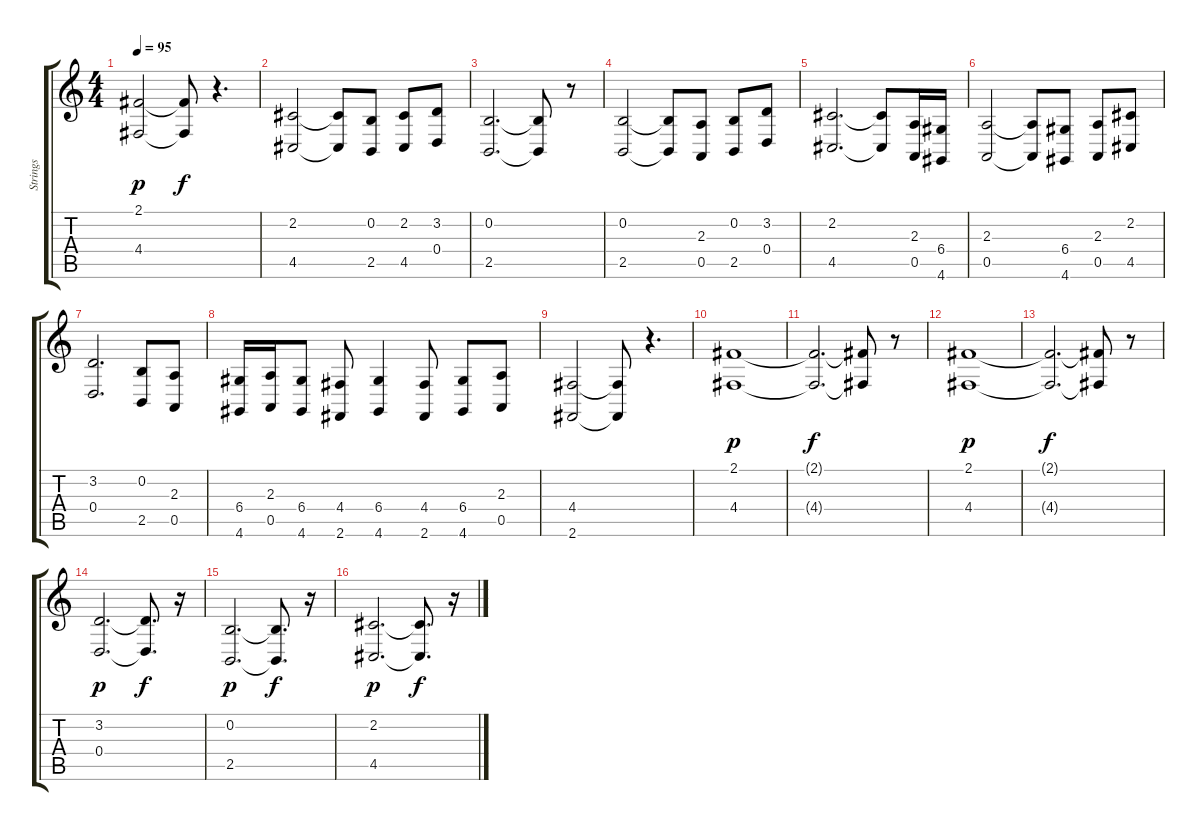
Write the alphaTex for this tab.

\track ("Strings" "Strings") {instrument stringensemble1}
\staff {score tabs}
\tuning (E4 B3 G3 D3 A2 E2) {hide}
\ts (4 4)
\tempo 95
\clef g2
\ks c
(2.1 4.4).2{dy p} (2.1{t} 4.4{t}).8{dy f} r.4{d} |
(2.2 4.5).2 (2.2{t} 4.5{t}).8 (0.2 2.5).8 (2.2 4.5).8 (3.2 0.4).8 |
(0.2 2.5).2{d} (0.2{t} 2.5{t}).8 r.8 |
(0.2 2.5).2 (0.2{t} 2.5{t}).8 (2.3 0.5).8 (0.2 2.5).8 (3.2 0.4).8 |
(2.2 4.5).2{d} (2.2{t} 4.5{t}).8 (2.3 0.5).16 (6.4 4.6).16 |
(2.3 0.5).2 (2.3{t} 0.5{t}).8 (6.4 4.6).8 (2.3 0.5).8 (2.2 4.5).8 |
(3.2 0.4).2{d} (0.2 2.5).8 (2.3 0.5).8 |
(6.4 4.6).16 (2.3 0.5).16 (6.4 4.6).8 (4.4 2.6).8 (6.4 4.6).4 (4.4 2.6).8 (6.4 4.6).8 (2.3 0.5).8 |
(4.4 2.6).2 (4.4{t} 2.6{t}).8 r.4{d} |
(2.1 4.4).1{dy p} |
(2.1{t} 4.4{t}).2{d dy f} (2.1{t} 4.4{t}).8 r.8 |
(2.1 4.4).1{dy p} |
(2.1{t} 4.4{t}).2{d dy f} (2.1{t} 4.4{t}).8 r.8 |
(3.2 0.4).2{d dy p} (3.2{t} 0.4{t}).8{d dy f} r.16 |
(0.2 2.5).2{d dy p} (0.2{t} 2.5{t}).8{d dy f} r.16 |
(2.2 4.5).2{d dy p} (2.2{t} 4.5{t}).8{d dy f} r.16
